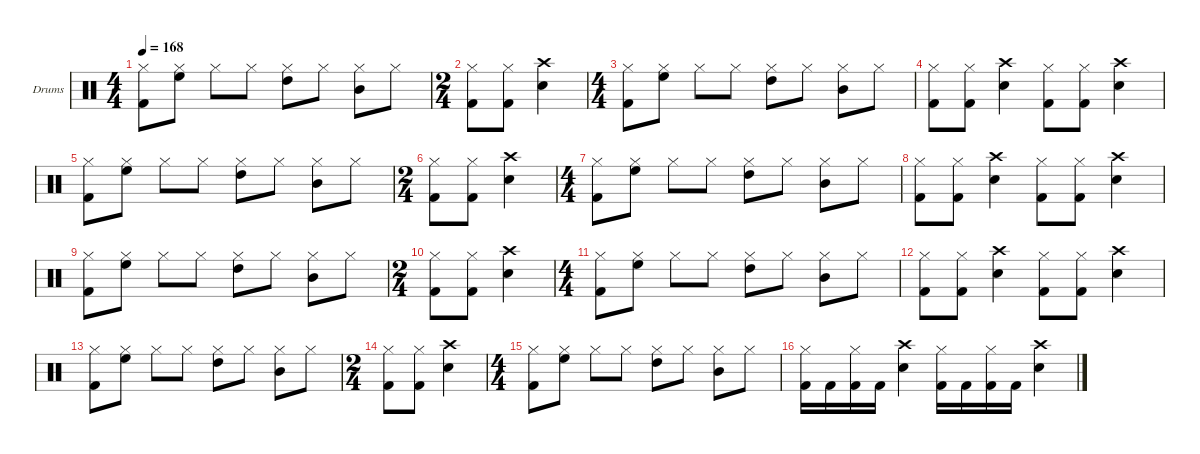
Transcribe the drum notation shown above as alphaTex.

\hideDynamics
\bracketExtendMode nobrackets
\firstSystemTrackNameOrientation horizontal
\otherSystemsTrackNameOrientation horizontal
\track ("Drumkit" "Drums") {instrument percussion}
\staff {score}
\articulation defaults
\ts (4 4)
\tempo 168
\clef neutral
\ks c
("Hi-Hat (closed)" "Kick (hit) 2").8{dy fff} ("High Floor Tom (hit)" "Hi-Hat (closed)").8 "Hi-Hat (closed)".8 "Hi-Hat (closed)".8 ("High Tom (hit)" "Hi-Hat (closed)").8 "Hi-Hat (closed)".8 ("Mid Tom (hit)" "Hi-Hat (closed)").8 "Hi-Hat (closed)".8 |
\ts (2 4)
("Kick (hit) 2" "Hi-Hat (closed)").8 ("Kick (hit) 2" "Hi-Hat (closed)").8 ("Snare (hit) 2" "Crash high (hit)").4 |
\ts (4 4)
("Hi-Hat (closed)" "Kick (hit) 2").8 ("High Floor Tom (hit)" "Hi-Hat (closed)").8 "Hi-Hat (closed)".8 "Hi-Hat (closed)".8 ("High Tom (hit)" "Hi-Hat (closed)").8 "Hi-Hat (closed)".8 ("Mid Tom (hit)" "Hi-Hat (closed)").8 "Hi-Hat (closed)".8 |
("Hi-Hat (closed)" "Kick (hit) 2").8 ("Hi-Hat (closed)" "Kick (hit) 2").8 ("Snare (hit) 2" "Crash high (hit)").4 ("Kick (hit) 2" "Hi-Hat (closed)").8 ("Kick (hit) 2" "Hi-Hat (closed)").8 ("Crash high (hit)" "Snare (hit) 2").4 |
("Hi-Hat (closed)" "Kick (hit) 2").8 ("High Floor Tom (hit)" "Hi-Hat (closed)").8 "Hi-Hat (closed)".8 "Hi-Hat (closed)".8 ("High Tom (hit)" "Hi-Hat (closed)").8 "Hi-Hat (closed)".8 ("Mid Tom (hit)" "Hi-Hat (closed)").8 "Hi-Hat (closed)".8 |
\ts (2 4)
("Kick (hit) 2" "Hi-Hat (closed)").8 ("Kick (hit) 2" "Hi-Hat (closed)").8 ("Snare (hit) 2" "Crash high (hit)").4 |
\ts (4 4)
("Hi-Hat (closed)" "Kick (hit) 2").8 ("High Floor Tom (hit)" "Hi-Hat (closed)").8 "Hi-Hat (closed)".8 "Hi-Hat (closed)".8 ("High Tom (hit)" "Hi-Hat (closed)").8 "Hi-Hat (closed)".8 ("Mid Tom (hit)" "Hi-Hat (closed)").8 "Hi-Hat (closed)".8 |
("Hi-Hat (closed)" "Kick (hit) 2").8 ("Hi-Hat (closed)" "Kick (hit) 2").8 ("Snare (hit) 2" "Crash high (hit)").4 ("Kick (hit) 2" "Hi-Hat (closed)").8 ("Kick (hit) 2" "Hi-Hat (closed)").8 ("Crash high (hit)" "Snare (hit) 2").4 |
("Hi-Hat (closed)" "Kick (hit) 2").8 ("High Floor Tom (hit)" "Hi-Hat (closed)").8 "Hi-Hat (closed)".8 "Hi-Hat (closed)".8 ("High Tom (hit)" "Hi-Hat (closed)").8 "Hi-Hat (closed)".8 ("Mid Tom (hit)" "Hi-Hat (closed)").8 "Hi-Hat (closed)".8 |
\ts (2 4)
("Kick (hit) 2" "Hi-Hat (closed)").8 ("Kick (hit) 2" "Hi-Hat (closed)").8 ("Snare (hit) 2" "Crash high (hit)").4 |
\ts (4 4)
("Hi-Hat (closed)" "Kick (hit) 2").8 ("High Floor Tom (hit)" "Hi-Hat (closed)").8 "Hi-Hat (closed)".8 "Hi-Hat (closed)".8 ("High Tom (hit)" "Hi-Hat (closed)").8 "Hi-Hat (closed)".8 ("Mid Tom (hit)" "Hi-Hat (closed)").8 "Hi-Hat (closed)".8 |
("Hi-Hat (closed)" "Kick (hit) 2").8 ("Hi-Hat (closed)" "Kick (hit) 2").8 ("Snare (hit) 2" "Crash high (hit)").4 ("Kick (hit) 2" "Hi-Hat (closed)").8 ("Kick (hit) 2" "Hi-Hat (closed)").8 ("Crash high (hit)" "Snare (hit) 2").4 |
("Hi-Hat (closed)" "Kick (hit) 2").8 ("High Floor Tom (hit)" "Hi-Hat (closed)").8 "Hi-Hat (closed)".8 "Hi-Hat (closed)".8 ("High Tom (hit)" "Hi-Hat (closed)").8 "Hi-Hat (closed)".8 ("Mid Tom (hit)" "Hi-Hat (closed)").8 "Hi-Hat (closed)".8 |
\ts (2 4)
("Hi-Hat (closed)" "Kick (hit) 2").8 ("Hi-Hat (closed)" "Kick (hit) 2").8 ("Crash high (hit)" "Snare (hit) 2").4 |
\ts (4 4)
("Hi-Hat (closed)" "Kick (hit) 2").8 ("High Floor Tom (hit)" "Hi-Hat (closed)").8 "Hi-Hat (closed)".8 "Hi-Hat (closed)".8 ("High Tom (hit)" "Hi-Hat (closed)").8 "Hi-Hat (closed)".8 ("Mid Tom (hit)" "Hi-Hat (closed)").8 "Hi-Hat (closed)".8 |
("Kick (hit) 2" "Hi-Hat (closed)").16 "Kick (hit) 2".16 ("Kick (hit) 2" "Hi-Hat (closed)").16 "Kick (hit) 2".16 ("Snare (hit) 2" "Crash high (hit)").4 ("Kick (hit) 2" "Hi-Hat (closed)").16 "Kick (hit) 2".16 ("Kick (hit) 2" "Hi-Hat (closed)").16 "Kick (hit) 2".16 ("Crash high (hit)" "Snare (hit) 2").4
